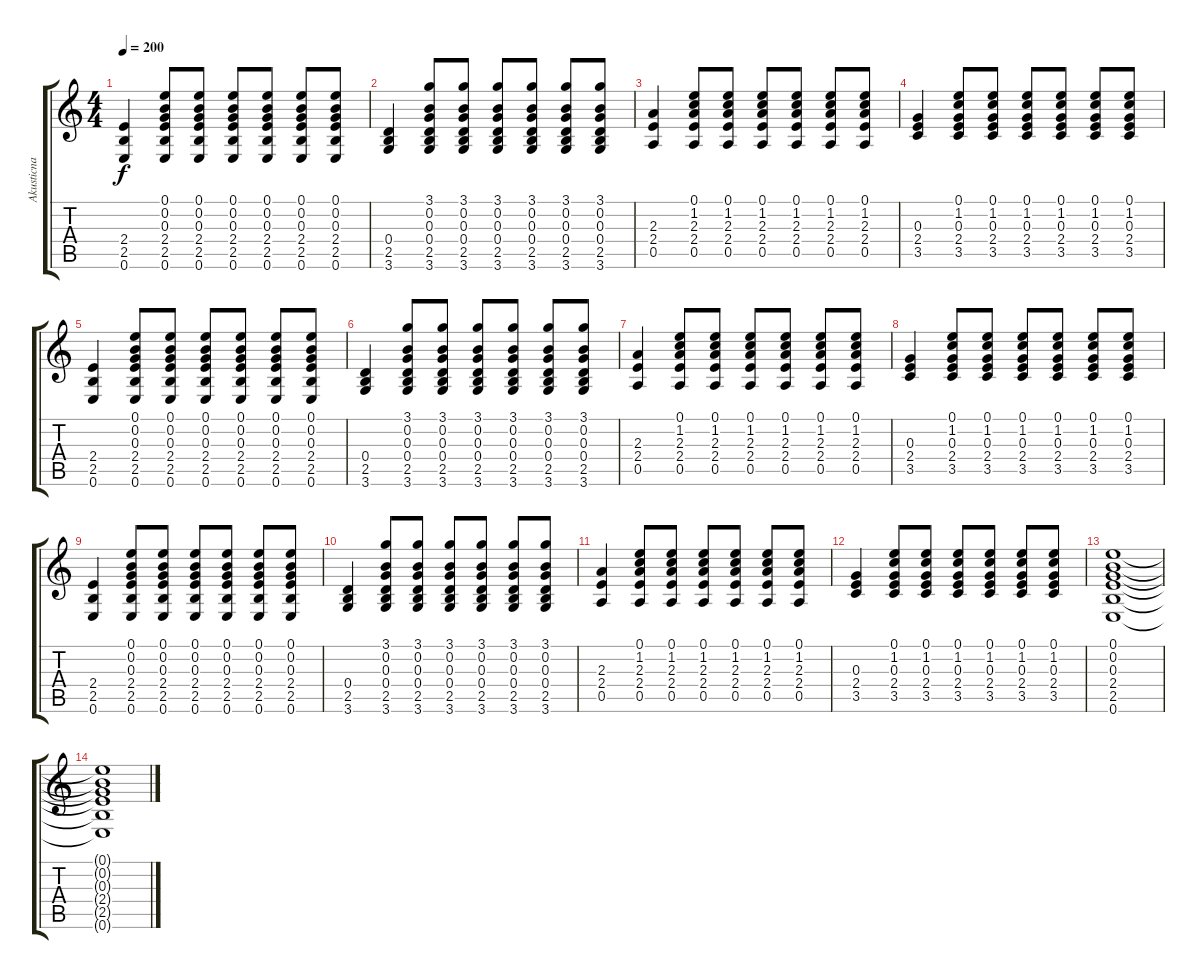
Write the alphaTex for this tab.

\track ("Akusticna gitara" "Akusticna ") {instrument acousticguitarsteel}
\staff {score tabs}
\tuning (E4 B3 G3 D3 A2 E2) {hide}
\ts (4 4)
\tempo 200
\clef g2
\ks c
(2.4 2.5 0.6).4{dy f} (0.1 0.2 0.3 2.4 2.5 0.6).8 (0.1 0.2 0.3 2.4 2.5 0.6).8 (0.1 0.2 0.3 2.4 2.5 0.6).8 (0.1 0.2 0.3 2.4 2.5 0.6).8 (0.1 0.2 0.3 2.4 2.5 0.6).8 (0.1 0.2 0.3 2.4 2.5 0.6).8 |
(0.4 2.5 3.6).4 (3.1 0.2 0.3 0.4 2.5 3.6).8 (3.1 0.2 0.3 0.4 2.5 3.6).8 (3.1 0.2 0.3 0.4 2.5 3.6).8 (3.1 0.2 0.3 0.4 2.5 3.6).8 (3.1 0.2 0.3 0.4 2.5 3.6).8 (3.1 0.2 0.3 0.4 2.5 3.6).8 |
(2.3 2.4 0.5).4 (0.1 1.2 2.3 2.4 0.5).8 (0.1 1.2 2.3 2.4 0.5).8 (0.1 1.2 2.3 2.4 0.5).8 (0.1 1.2 2.3 2.4 0.5).8 (0.1 1.2 2.3 2.4 0.5).8 (0.1 1.2 2.3 2.4 0.5).8 |
(0.3 2.4 3.5).4 (0.1 1.2 0.3 2.4 3.5).8 (0.1 1.2 0.3 2.4 3.5).8 (0.1 1.2 0.3 2.4 3.5).8 (0.1 1.2 0.3 2.4 3.5).8 (0.1 1.2 0.3 2.4 3.5).8 (0.1 1.2 0.3 2.4 3.5).8 |
(2.4 2.5 0.6).4 (0.1 0.2 0.3 2.4 2.5 0.6).8 (0.1 0.2 0.3 2.4 2.5 0.6).8 (0.1 0.2 0.3 2.4 2.5 0.6).8 (0.1 0.2 0.3 2.4 2.5 0.6).8 (0.1 0.2 0.3 2.4 2.5 0.6).8 (0.1 0.2 0.3 2.4 2.5 0.6).8 |
(0.4 2.5 3.6).4 (3.1 0.2 0.3 0.4 2.5 3.6).8 (3.1 0.2 0.3 0.4 2.5 3.6).8 (3.1 0.2 0.3 0.4 2.5 3.6).8 (3.1 0.2 0.3 0.4 2.5 3.6).8 (3.1 0.2 0.3 0.4 2.5 3.6).8 (3.1 0.2 0.3 0.4 2.5 3.6).8 |
(2.3 2.4 0.5).4 (0.1 1.2 2.3 2.4 0.5).8 (0.1 1.2 2.3 2.4 0.5).8 (0.1 1.2 2.3 2.4 0.5).8 (0.1 1.2 2.3 2.4 0.5).8 (0.1 1.2 2.3 2.4 0.5).8 (0.1 1.2 2.3 2.4 0.5).8 |
(0.3 2.4 3.5).4 (0.1 1.2 0.3 2.4 3.5).8 (0.1 1.2 0.3 2.4 3.5).8 (0.1 1.2 0.3 2.4 3.5).8 (0.1 1.2 0.3 2.4 3.5).8 (0.1 1.2 0.3 2.4 3.5).8 (0.1 1.2 0.3 2.4 3.5).8 |
(2.4 2.5 0.6).4 (0.1 0.2 0.3 2.4 2.5 0.6).8 (0.1 0.2 0.3 2.4 2.5 0.6).8 (0.1 0.2 0.3 2.4 2.5 0.6).8 (0.1 0.2 0.3 2.4 2.5 0.6).8 (0.1 0.2 0.3 2.4 2.5 0.6).8 (0.1 0.2 0.3 2.4 2.5 0.6).8 |
(0.4 2.5 3.6).4 (3.1 0.2 0.3 0.4 2.5 3.6).8 (3.1 0.2 0.3 0.4 2.5 3.6).8 (3.1 0.2 0.3 0.4 2.5 3.6).8 (3.1 0.2 0.3 0.4 2.5 3.6).8 (3.1 0.2 0.3 0.4 2.5 3.6).8 (3.1 0.2 0.3 0.4 2.5 3.6).8 |
(2.3 2.4 0.5).4 (0.1 1.2 2.3 2.4 0.5).8 (0.1 1.2 2.3 2.4 0.5).8 (0.1 1.2 2.3 2.4 0.5).8 (0.1 1.2 2.3 2.4 0.5).8 (0.1 1.2 2.3 2.4 0.5).8 (0.1 1.2 2.3 2.4 0.5).8 |
(0.3 2.4 3.5).4 (0.1 1.2 0.3 2.4 3.5).8 (0.1 1.2 0.3 2.4 3.5).8 (0.1 1.2 0.3 2.4 3.5).8 (0.1 1.2 0.3 2.4 3.5).8 (0.1 1.2 0.3 2.4 3.5).8 (0.1 1.2 0.3 2.4 3.5).8 |
(0.1 0.2 0.3 2.4 2.5 0.6).1 |
(0.1{t} 0.2{t} 0.3{t} 2.4{t} 2.5{t} 0.6{t}).1
